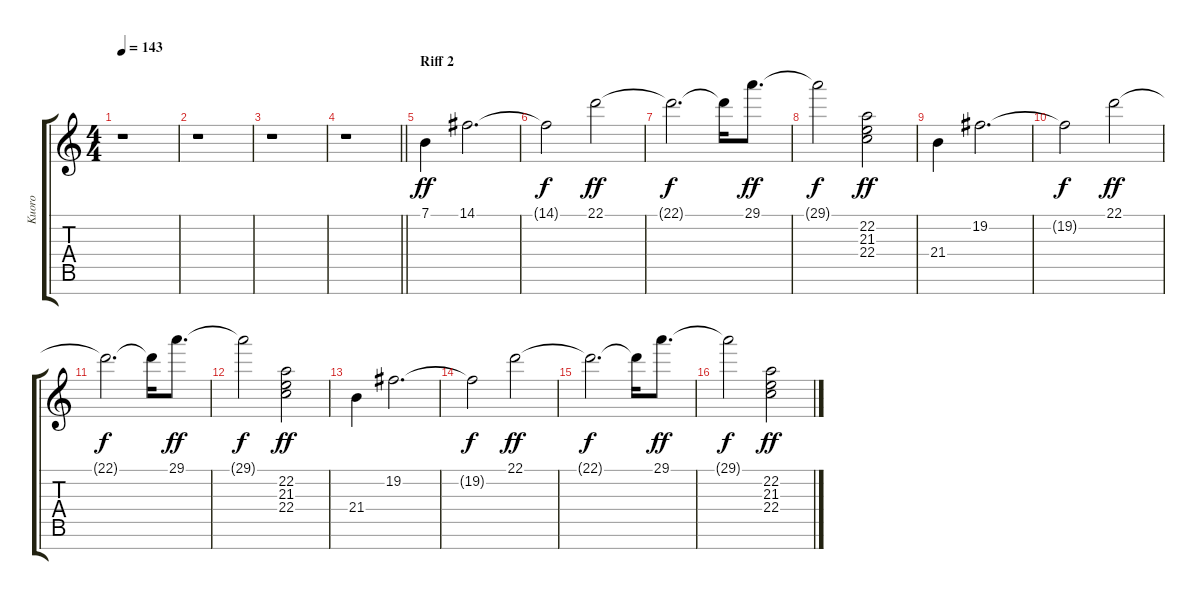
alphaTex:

\track ("Kuoro" "Kuoro") {instrument pad4choir}
\staff {score tabs}
\tuning (E4 B3 G3 D3 A2 E2 B1) {hide}
\ts (4 4)
\tempo 143
\clef g2
\ks c
r.1{dy ff} |
r.1 |
r.1 |
\barLineRight lightlight
r.1 |
\section ("" "Riff 2")
7.1.4 14.1.2{d} |
14.1{t}.2{dy f} 22.1.2{dy ff} |
22.1{t}.2{d dy f} 22.1{t}.16 29.1.8{d dy ff} |
29.1{t}.2{dy f} (22.2 21.3 22.4).2{dy ff} |
21.4.4 19.2.2{d} |
19.2{t}.2{dy f} 22.1.2{dy ff} |
22.1{t}.2{d dy f} 22.1{t}.16 29.1.8{d dy ff} |
29.1{t}.2{dy f} (22.2 21.3 22.4).2{dy ff} |
21.4.4 19.2.2{d} |
19.2{t}.2{dy f} 22.1.2{dy ff} |
22.1{t}.2{d dy f} 22.1{t}.16 29.1.8{d dy ff} |
29.1{t}.2{dy f} (22.2 21.3 22.4).2{dy ff}
